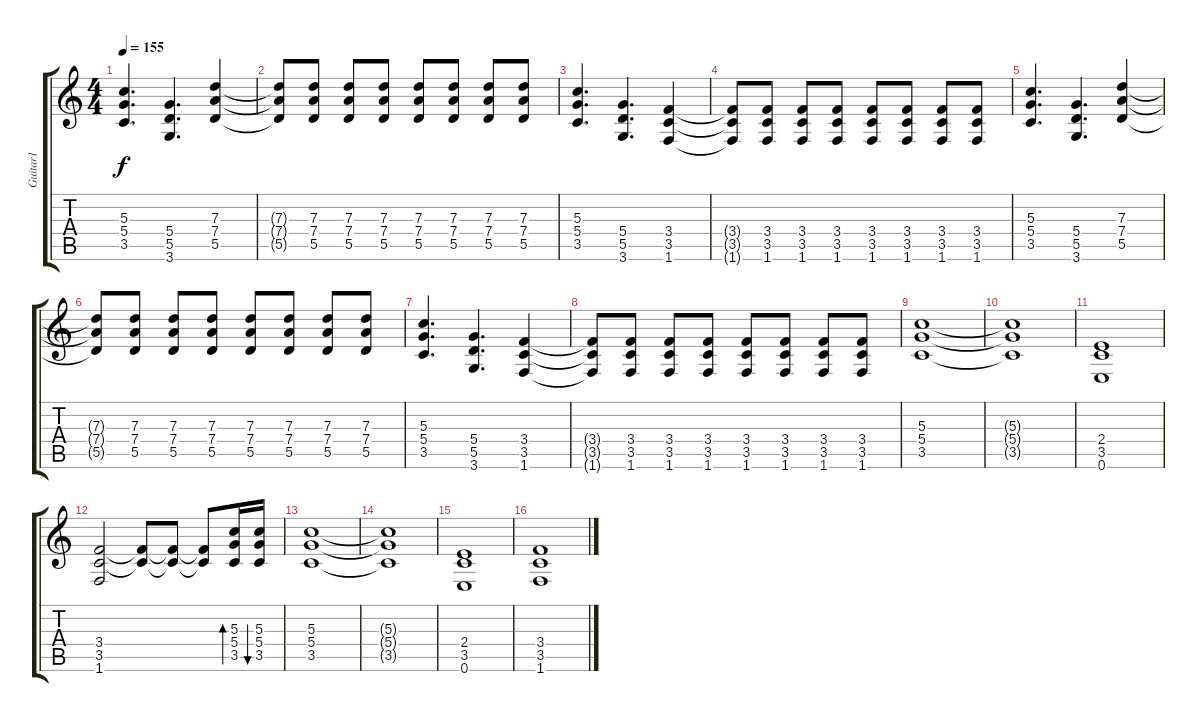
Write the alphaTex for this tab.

\track ("Guitar1" "Guitar1") {instrument overdrivenguitar}
\staff {score tabs}
\tuning (E4 B3 G3 D3 A2 E2) {hide}
\ts (4 4)
\tempo 155
\clef g2
\ks c
(5.3 5.4 3.5).4{d dy f} (5.4 5.5 3.6).4{d} (7.3 7.4 5.5).4 |
(7.3{t} 7.4{t} 5.5{t}).8 (7.3 7.4 5.5).8 (7.3 7.4 5.5).8 (7.3 7.4 5.5).8 (7.3 7.4 5.5).8 (7.3 7.4 5.5).8 (7.3 7.4 5.5).8 (7.3 7.4 5.5).8 |
(5.3 5.4 3.5).4{d} (5.4 5.5 3.6).4{d} (3.4 3.5 1.6).4 |
(3.4{t} 3.5{t} 1.6{t}).8 (3.4 3.5 1.6).8 (3.4 3.5 1.6).8 (3.4 3.5 1.6).8 (3.4 3.5 1.6).8 (3.4 3.5 1.6).8 (3.4 3.5 1.6).8 (3.4 3.5 1.6).8 |
(5.3 5.4 3.5).4{d} (5.4 5.5 3.6).4{d} (7.3 7.4 5.5).4 |
(7.3{t} 7.4{t} 5.5{t}).8 (7.3 7.4 5.5).8 (7.3 7.4 5.5).8 (7.3 7.4 5.5).8 (7.3 7.4 5.5).8 (7.3 7.4 5.5).8 (7.3 7.4 5.5).8 (7.3 7.4 5.5).8 |
(5.3 5.4 3.5).4{d} (5.4 5.5 3.6).4{d} (3.4 3.5 1.6).4 |
(3.4{t} 3.5{t} 1.6{t}).8 (3.4 3.5 1.6).8 (3.4 3.5 1.6).8 (3.4 3.5 1.6).8 (3.4 3.5 1.6).8 (3.4 3.5 1.6).8 (3.4 3.5 1.6).8 (3.4 3.5 1.6).8 |
(5.3 5.4 3.5).1 |
(5.3{t} 5.4{t} 3.5{t}).1 |
(2.4 3.5 0.6).1 |
(3.4 3.5 1.6).2 (3.4{t} 3.5{t}).8 (3.4{t} 3.5{t}).8 (3.4{t} 3.5{t}).8 (5.3 5.4 3.5).16{bd 240} (5.3 5.4 3.5).16{bu 240} |
(5.3 5.4 3.5).1 |
(5.3{t} 5.4{t} 3.5{t}).1 |
(2.4 3.5 0.6).1 |
(3.4 3.5 1.6).1
